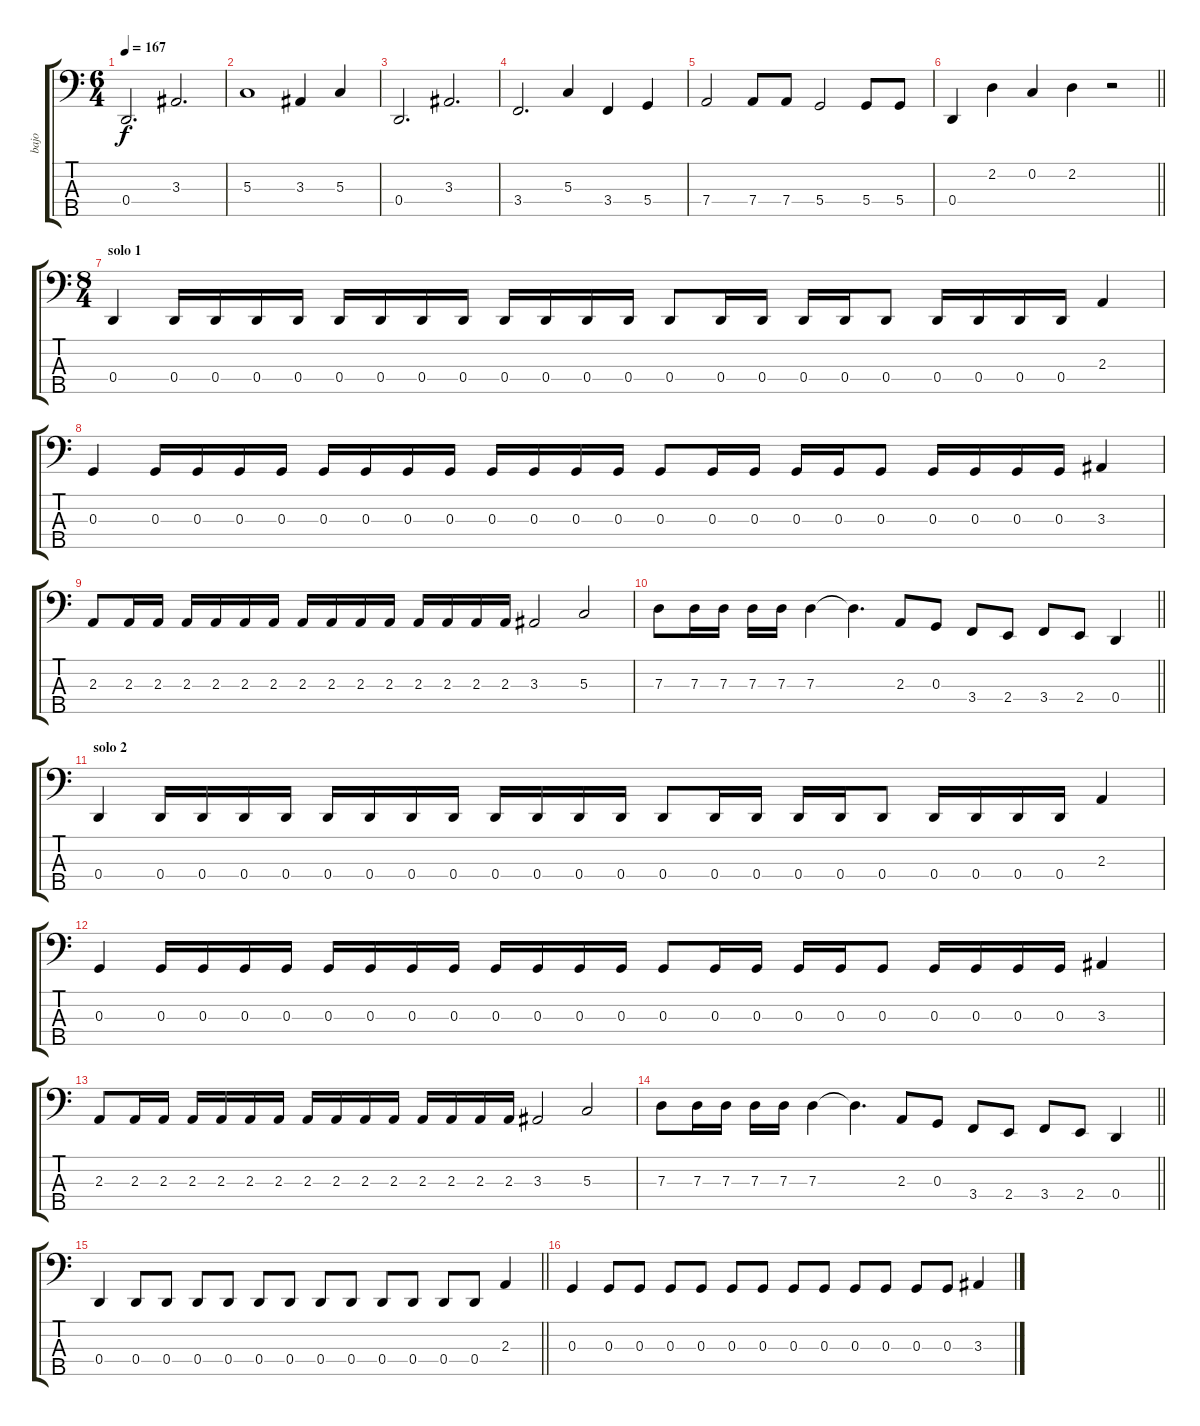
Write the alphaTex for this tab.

\track ("bajo" "bajo") {instrument electricbassfinger}
\staff {score tabs}
\tuning (F2 C2 G1 D1 A0) {hide}
\ts (6 4)
\tempo 167
\clef f4
\ks c
0.4.2{d dy f} 3.3.2{d} |
5.3.1 3.3.4 5.3.4 |
0.4.2{d} 3.3.2{d} |
3.4.2{d} 5.3.4 3.4.4 5.4.4 |
7.4.2 7.4.8 7.4.8 5.4.2 5.4.8 5.4.8 |
\barLineRight lightlight
0.4.4 2.2.4 0.2.4 2.2.4 r.2 |
\ts (8 4)
\section ("" "solo 1")
0.4.4 0.4.16 0.4.16 0.4.16 0.4.16 0.4.16 0.4.16 0.4.16 0.4.16 0.4.16 0.4.16 0.4.16 0.4.16 0.4.8 0.4.16 0.4.16 0.4.16 0.4.16 0.4.8 0.4.16 0.4.16 0.4.16 0.4.16 2.3.4 |
0.3.4 0.3.16 0.3.16 0.3.16 0.3.16 0.3.16 0.3.16 0.3.16 0.3.16 0.3.16 0.3.16 0.3.16 0.3.16 0.3.8 0.3.16 0.3.16 0.3.16 0.3.16 0.3.8 0.3.16 0.3.16 0.3.16 0.3.16 3.3.4 |
2.3.8 2.3.16 2.3.16 2.3.16 2.3.16 2.3.16 2.3.16 2.3.16 2.3.16 2.3.16 2.3.16 2.3.16 2.3.16 2.3.16 2.3.16 3.3.2 5.3.2 |
\barLineRight lightlight
7.3.8 7.3.16 7.3.16 7.3.16 7.3.16 7.3.4 7.3{t}.4{d} 2.3.8 0.3.8 3.4.8 2.4.8 3.4.8 2.4.8 0.4.4 |
\section ("" "solo 2")
0.4.4 0.4.16 0.4.16 0.4.16 0.4.16 0.4.16 0.4.16 0.4.16 0.4.16 0.4.16 0.4.16 0.4.16 0.4.16 0.4.8 0.4.16 0.4.16 0.4.16 0.4.16 0.4.8 0.4.16 0.4.16 0.4.16 0.4.16 2.3.4 |
0.3.4 0.3.16 0.3.16 0.3.16 0.3.16 0.3.16 0.3.16 0.3.16 0.3.16 0.3.16 0.3.16 0.3.16 0.3.16 0.3.8 0.3.16 0.3.16 0.3.16 0.3.16 0.3.8 0.3.16 0.3.16 0.3.16 0.3.16 3.3.4 |
2.3.8 2.3.16 2.3.16 2.3.16 2.3.16 2.3.16 2.3.16 2.3.16 2.3.16 2.3.16 2.3.16 2.3.16 2.3.16 2.3.16 2.3.16 3.3.2 5.3.2 |
\barLineRight lightlight
7.3.8 7.3.16 7.3.16 7.3.16 7.3.16 7.3.4 7.3{t}.4{d} 2.3.8 0.3.8 3.4.8 2.4.8 3.4.8 2.4.8 0.4.4 |
\barLineRight lightlight
0.4.4 0.4.8 0.4.8 0.4.8 0.4.8 0.4.8 0.4.8 0.4.8 0.4.8 0.4.8 0.4.8 0.4.8 0.4.8 2.3.4 |
0.3.4 0.3.8 0.3.8 0.3.8 0.3.8 0.3.8 0.3.8 0.3.8 0.3.8 0.3.8 0.3.8 0.3.8 0.3.8 3.3.4
